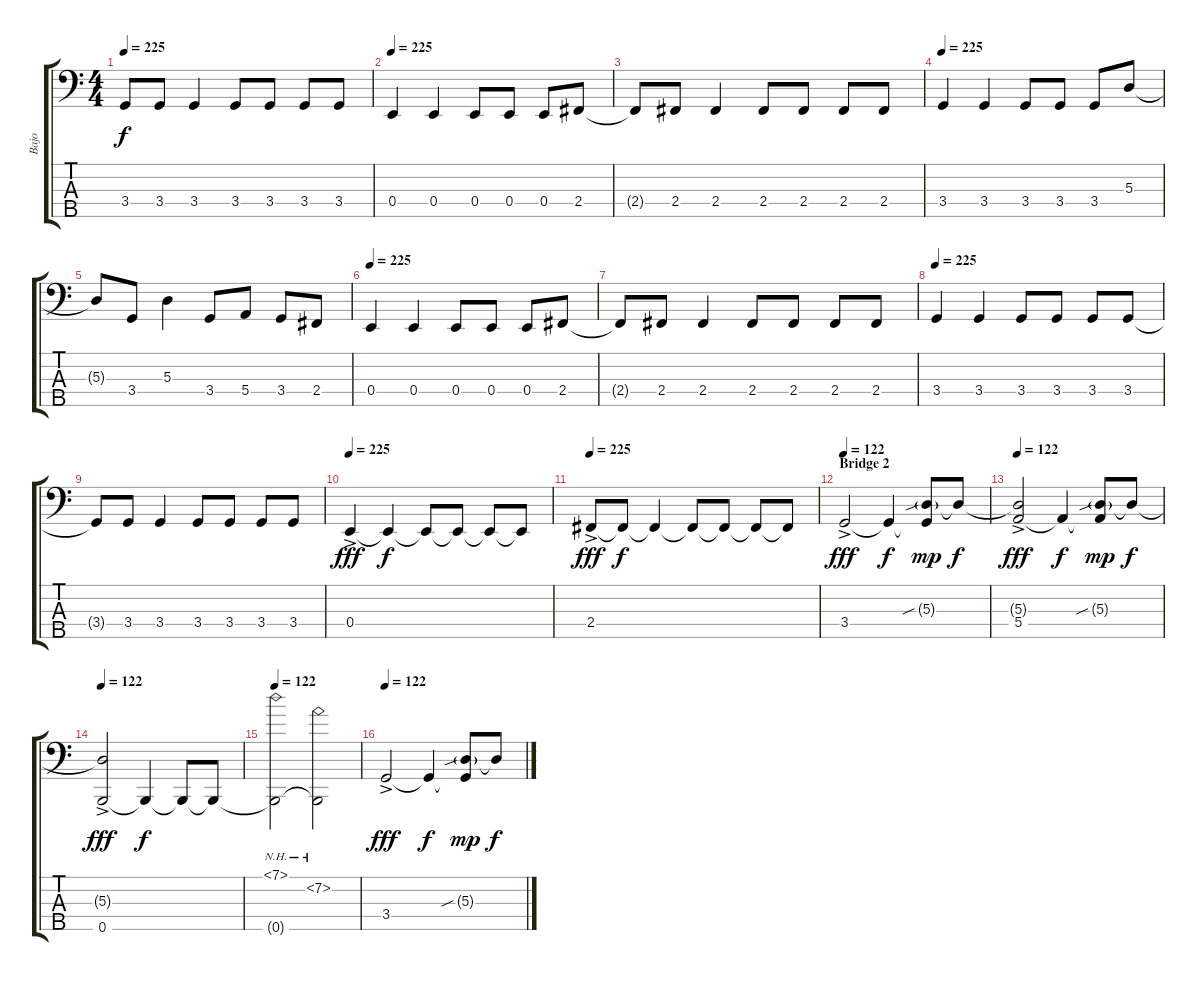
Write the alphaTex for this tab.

\track ("Bajo" "Bajo") {instrument electricbassfinger}
\staff {score tabs}
\tuning (G2 D2 A1 E1 B0) {hide}
\ts (4 4)
\tempo 225
\clef f4
\ks c
3.4{t}.8{dy f} 3.4.8 3.4.4 3.4.8 3.4.8 3.4.8 3.4.8 |
\tempo 225
0.4.4 0.4.4 0.4.8 0.4.8 0.4.8 2.4.8 |
2.4{t}.8 2.4.8 2.4.4 2.4.8 2.4.8 2.4.8 2.4.8 |
\tempo 225
3.4.4 3.4.4 3.4.8 3.4.8 3.4.8 5.3.8 |
5.3{t}.8 3.4.8 5.3.4 3.4.8 5.4.8 3.4.8 2.4.8 |
\tempo 225
0.4.4 0.4.4 0.4.8 0.4.8 0.4.8 2.4.8 |
2.4{t}.8 2.4.8 2.4.4 2.4.8 2.4.8 2.4.8 2.4.8 |
\tempo 225
3.4.4 3.4.4 3.4.8 3.4.8 3.4.8 3.4.8 |
3.4{t}.8 3.4.8 3.4.4 3.4.8 3.4.8 3.4.8 3.4.8 |
\tempo 225
0.4{ac}.4{dy fff} 0.4{t}.4{dy f} 0.4{t}.8 0.4{t}.8 0.4{t}.8 0.4{t}.8 |
\tempo 225
2.4{ac}.8{dy fff} 2.4{t}.8{dy f} 2.4{t}.4 2.4{t}.8 2.4{t}.8 2.4{t}.8 2.4{t}.8 |
\section ("" "Bridge 2")
\tempo 122
3.4{ac}.2{dy fff} 3.4{t}.4{dy f} (5.3{sib g} 3.4{t}).8{dy mp} 5.3{t}.8{dy f} |
\tempo 125
\tempo 122
(5.3{t} 5.4{ac}).2{dy fff} 5.4{t}.4{dy f} (5.3{sib g} 5.4{t}).8{dy mp} 5.3{t}.8{dy f} |
\tempo 125
\tempo 122
(5.3{t} 0.5{ac}).2{dy fff} 0.5{t}.4{dy f} 0.5{t}.8 0.5{t}.8 |
\tempo 122
(7.1{nh} 0.5{t}).2 (7.2{nh} 0.5{t}).2 |
\tempo 125
\tempo 122
3.4{ac}.2{dy fff} 3.4{t}.4{dy f} (5.3{sib g} 3.4{t}).8{dy mp} 5.3{t}.8{dy f}
